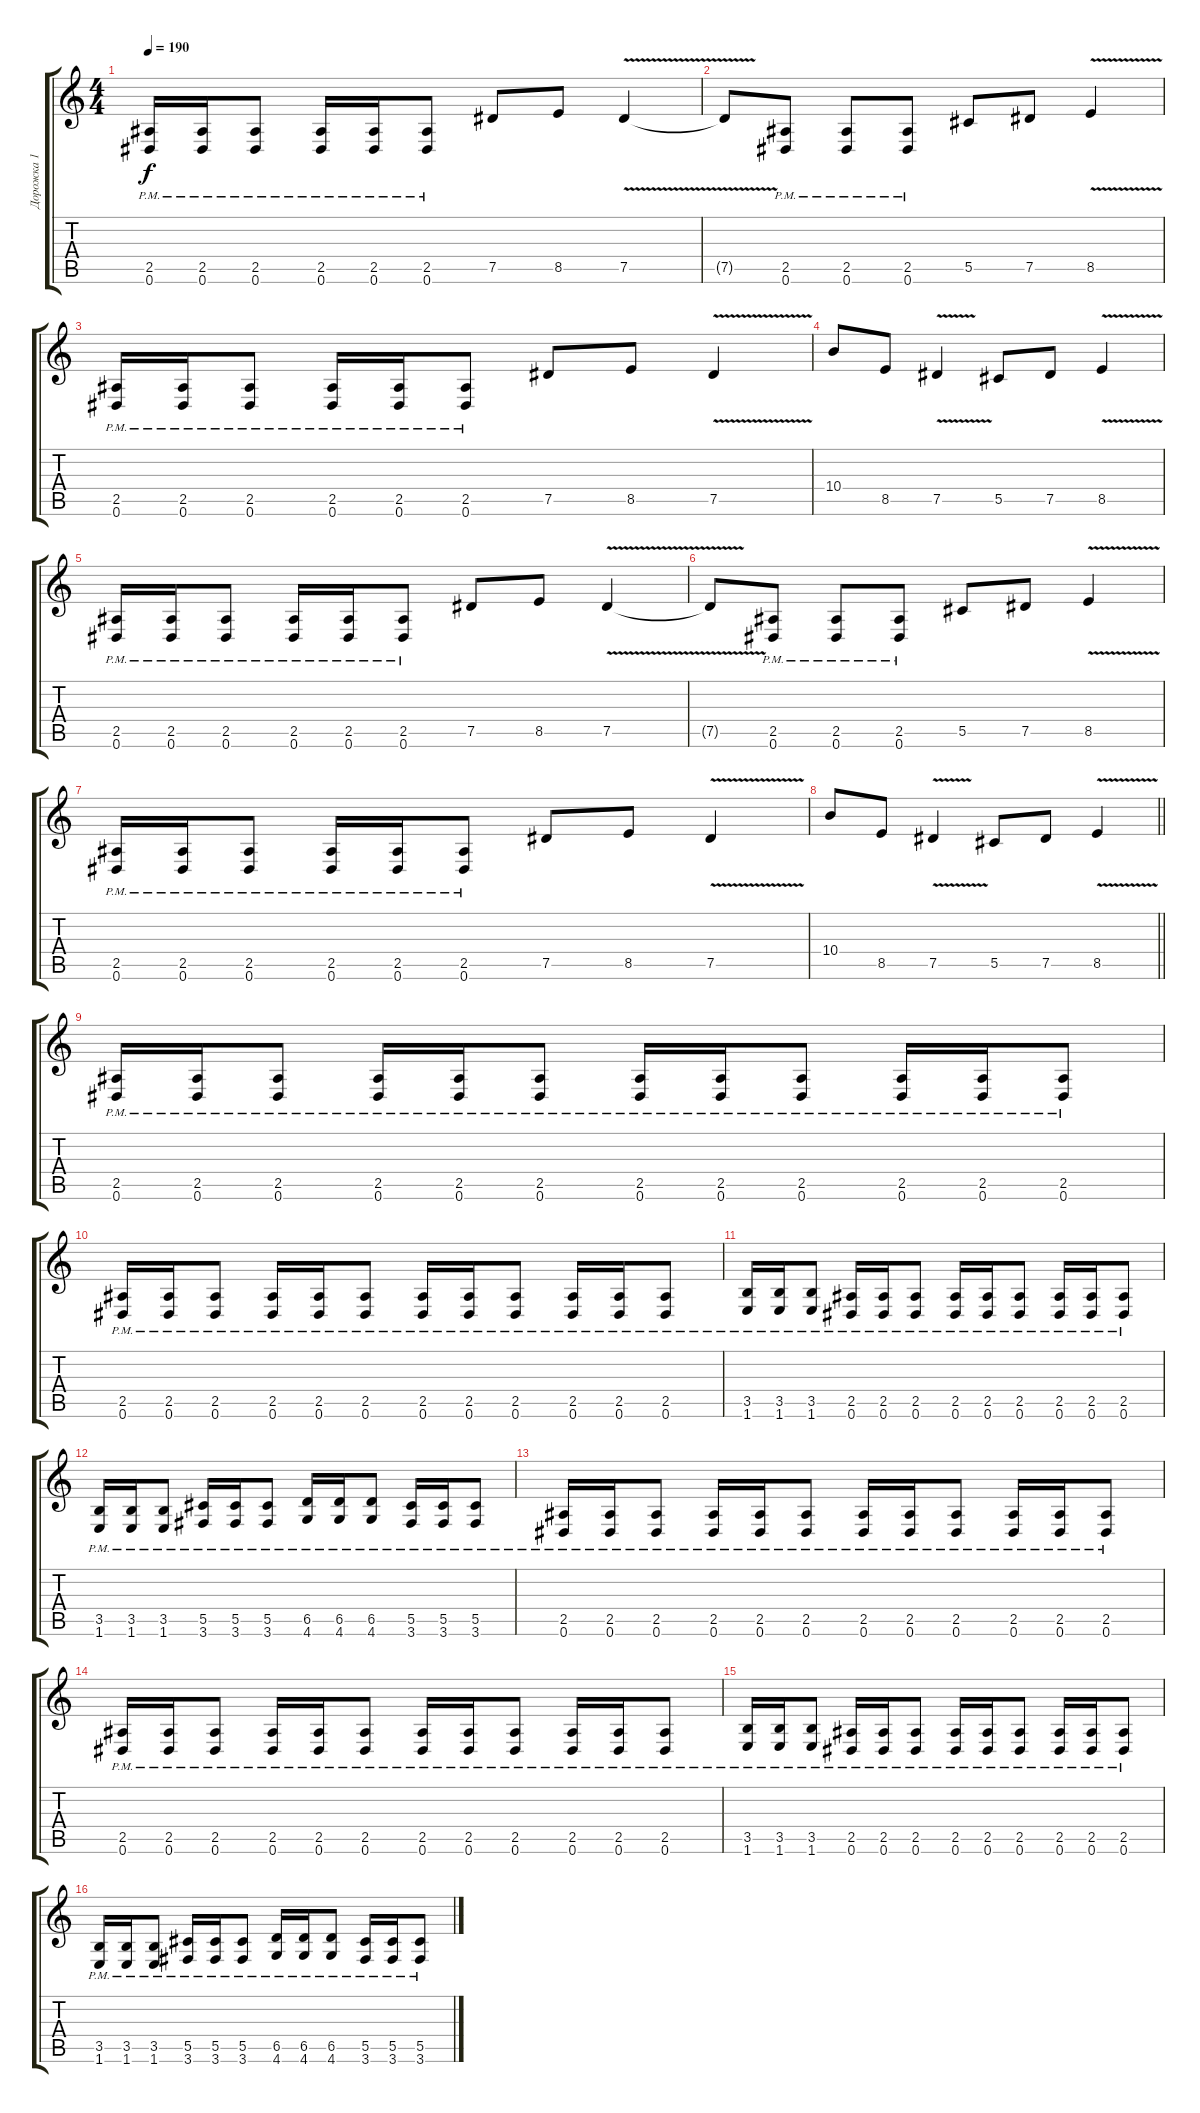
\track ("Дорожка 1" "Дорожка 1") {instrument distortionguitar}
\staff {score tabs}
\tuning (Eb4 Bb3 Gb3 Db3 Ab2 Eb2) {hide}
\ts (4 4)
\tempo 190
\clef g2
\ks c
(2.5{pm} 0.6{pm}).16{dy f} (2.5{pm} 0.6{pm}).16 (2.5{pm} 0.6{pm}).8 (2.5{pm} 0.6{pm}).16 (2.5{pm} 0.6{pm}).16 (2.5{pm} 0.6{pm}).8 7.5.8 8.5.8 7.5{v}.4 |
7.5{t}.8 (2.5{pm} 0.6{pm}).8 (2.5{pm} 0.6{pm}).8 (2.5{pm} 0.6{pm}).8 5.5.8 7.5.8 8.5{v}.4 |
(2.5{pm} 0.6{pm}).16 (2.5{pm} 0.6{pm}).16 (2.5{pm} 0.6{pm}).8 (2.5{pm} 0.6{pm}).16 (2.5{pm} 0.6{pm}).16 (2.5{pm} 0.6{pm}).8 7.5.8 8.5.8 7.5{v}.4 |
10.4.8 8.5.8 7.5{v}.4 5.5.8 7.5.8 8.5{v}.4 |
(2.5{pm} 0.6{pm}).16 (2.5{pm} 0.6{pm}).16 (2.5{pm} 0.6{pm}).8 (2.5{pm} 0.6{pm}).16 (2.5{pm} 0.6{pm}).16 (2.5{pm} 0.6{pm}).8 7.5.8 8.5.8 7.5{v}.4 |
7.5{t}.8 (2.5{pm} 0.6{pm}).8 (2.5{pm} 0.6{pm}).8 (2.5{pm} 0.6{pm}).8 5.5.8 7.5.8 8.5{v}.4 |
(2.5{pm} 0.6{pm}).16 (2.5{pm} 0.6{pm}).16 (2.5{pm} 0.6{pm}).8 (2.5{pm} 0.6{pm}).16 (2.5{pm} 0.6{pm}).16 (2.5{pm} 0.6{pm}).8 7.5.8 8.5.8 7.5{v}.4 |
\barLineRight lightlight
10.4.8 8.5.8 7.5{v}.4 5.5.8 7.5.8 8.5{v}.4 |
\section ("" "")
(2.5{pm} 0.6{pm}).16 (2.5{pm} 0.6{pm}).16 (2.5{pm} 0.6{pm}).8 (2.5{pm} 0.6{pm}).16 (2.5{pm} 0.6{pm}).16 (2.5{pm} 0.6{pm}).8 (2.5{pm} 0.6{pm}).16 (2.5{pm} 0.6{pm}).16 (2.5{pm} 0.6{pm}).8 (2.5{pm} 0.6{pm}).16 (2.5{pm} 0.6{pm}).16 (2.5{pm} 0.6{pm}).8 |
(2.5{pm} 0.6{pm}).16 (2.5{pm} 0.6{pm}).16 (2.5{pm} 0.6{pm}).8 (2.5{pm} 0.6{pm}).16 (2.5{pm} 0.6{pm}).16 (2.5{pm} 0.6{pm}).8 (2.5{pm} 0.6{pm}).16 (2.5{pm} 0.6{pm}).16 (2.5{pm} 0.6{pm}).8 (2.5{pm} 0.6{pm}).16 (2.5{pm} 0.6{pm}).16 (2.5{pm} 0.6{pm}).8 |
(3.5{pm} 1.6{pm}).16 (3.5{pm} 1.6{pm}).16 (3.5{pm} 1.6{pm}).8 (2.5{pm} 0.6{pm}).16 (2.5{pm} 0.6{pm}).16 (2.5{pm} 0.6{pm}).8 (2.5{pm} 0.6{pm}).16 (2.5{pm} 0.6{pm}).16 (2.5{pm} 0.6{pm}).8 (2.5{pm} 0.6{pm}).16 (2.5{pm} 0.6{pm}).16 (2.5{pm} 0.6{pm}).8 |
(3.5{pm} 1.6{pm}).16 (3.5{pm} 1.6{pm}).16 (3.5{pm} 1.6{pm}).8 (5.5{pm} 3.6{pm}).16 (5.5{pm} 3.6{pm}).16 (5.5{pm} 3.6{pm}).8 (6.5{pm} 4.6{pm}).16 (6.5{pm} 4.6{pm}).16 (6.5{pm} 4.6{pm}).8 (5.5{pm} 3.6{pm}).16 (5.5{pm} 3.6{pm}).16 (5.5{pm} 3.6{pm}).8 |
(2.5{pm} 0.6{pm}).16 (2.5{pm} 0.6{pm}).16 (2.5{pm} 0.6{pm}).8 (2.5{pm} 0.6{pm}).16 (2.5{pm} 0.6{pm}).16 (2.5{pm} 0.6{pm}).8 (2.5{pm} 0.6{pm}).16 (2.5{pm} 0.6{pm}).16 (2.5{pm} 0.6{pm}).8 (2.5{pm} 0.6{pm}).16 (2.5{pm} 0.6{pm}).16 (2.5{pm} 0.6{pm}).8 |
(2.5{pm} 0.6{pm}).16 (2.5{pm} 0.6{pm}).16 (2.5{pm} 0.6{pm}).8 (2.5{pm} 0.6{pm}).16 (2.5{pm} 0.6{pm}).16 (2.5{pm} 0.6{pm}).8 (2.5{pm} 0.6{pm}).16 (2.5{pm} 0.6{pm}).16 (2.5{pm} 0.6{pm}).8 (2.5{pm} 0.6{pm}).16 (2.5{pm} 0.6{pm}).16 (2.5{pm} 0.6{pm}).8 |
(3.5{pm} 1.6{pm}).16 (3.5{pm} 1.6{pm}).16 (3.5{pm} 1.6{pm}).8 (2.5{pm} 0.6{pm}).16 (2.5{pm} 0.6{pm}).16 (2.5{pm} 0.6{pm}).8 (2.5{pm} 0.6{pm}).16 (2.5{pm} 0.6{pm}).16 (2.5{pm} 0.6{pm}).8 (2.5{pm} 0.6{pm}).16 (2.5{pm} 0.6{pm}).16 (2.5{pm} 0.6{pm}).8 |
(3.5{pm} 1.6{pm}).16 (3.5{pm} 1.6{pm}).16 (3.5{pm} 1.6{pm}).8 (5.5{pm} 3.6{pm}).16 (5.5{pm} 3.6{pm}).16 (5.5{pm} 3.6{pm}).8 (6.5{pm} 4.6{pm}).16 (6.5{pm} 4.6{pm}).16 (6.5{pm} 4.6{pm}).8 (5.5{pm} 3.6{pm}).16 (5.5{pm} 3.6{pm}).16 (5.5{pm} 3.6{pm}).8
